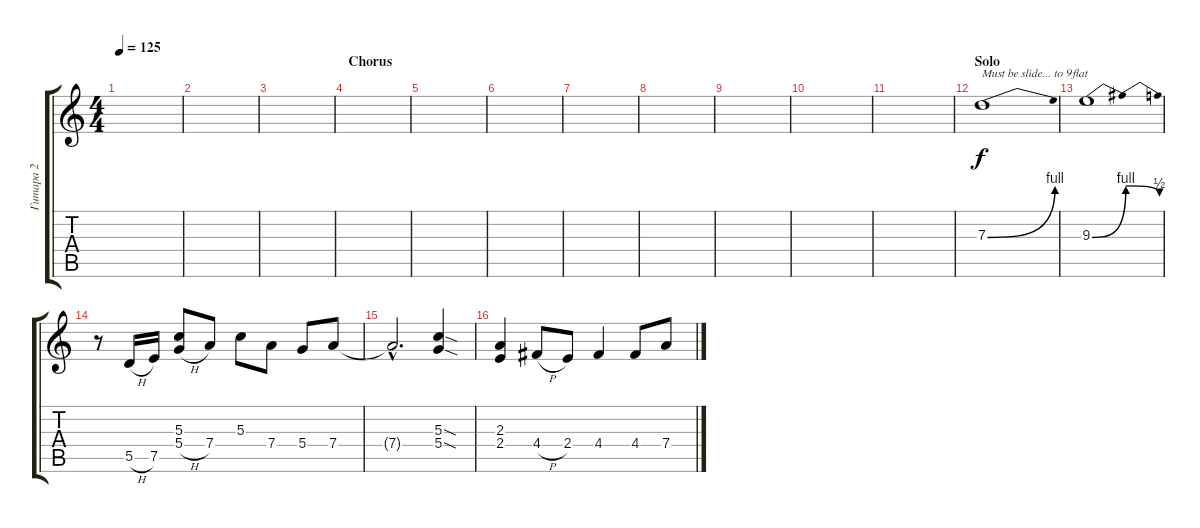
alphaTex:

\track ("Гитара 2" "Гитара 2") {instrument distortionguitar}
\staff {score tabs}
\tuning (E4 B3 G3 D3 A2 E2) {hide}
\ts (4 4)
\tempo 125
\clef g2
\ks c
|
|
|
\section ("" "Chorus")
|
|
|
|
|
|
|
|
\section ("" "Solo")
7.3{be (bend 0 0 60 4)}.1{txt "Must be slide... to 9flat"} |
9.3{be (bendrelease 0 0 30 4 45 4 60 2)}.1 |
r.8 5.5{h}.16 7.5.16 (5.3 5.4{h}).8 7.4.8 5.3.8 7.4.8 5.4.8 7.4.8 |
7.4{hac t}.2{d} (5.3{sod} 5.4{sod}).4 |
(2.3 2.4).4 4.4{h}.8 2.4.8 4.4.4 4.4.8 7.4.8
